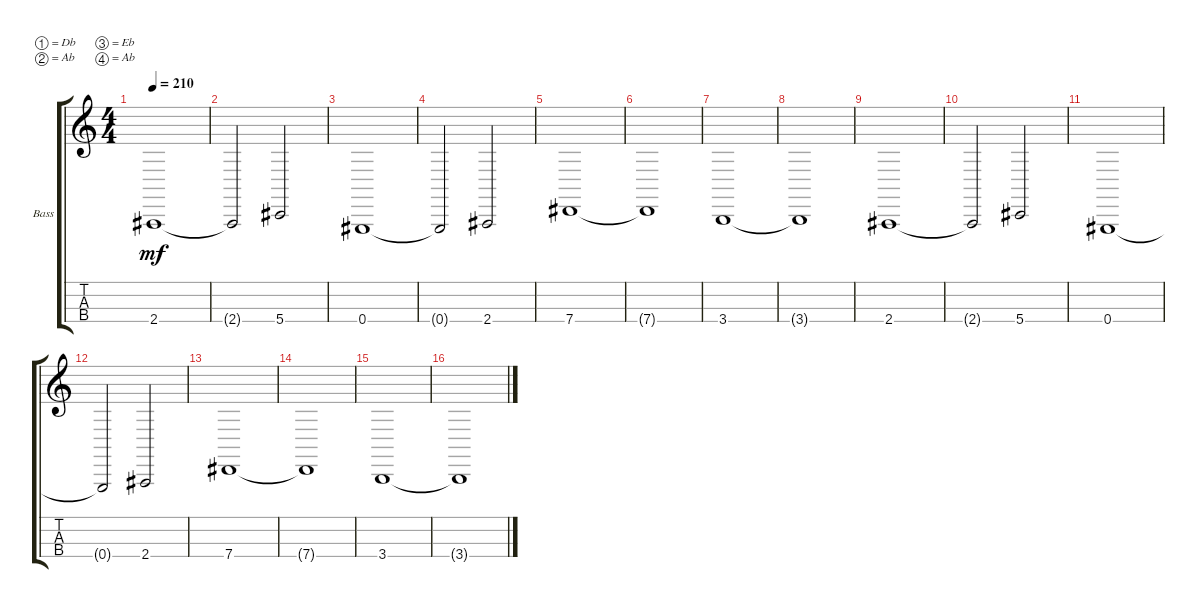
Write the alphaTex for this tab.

\defaultSystemsLayout 4
\bracketExtendMode groupsimilarinstruments
\firstSystemTrackNameOrientation horizontal
\otherSystemsTrackNameOrientation horizontal
\track ("Michael Valentine (Bass)" "Bass") {instrument electricbassfinger}
\staff {score tabs}
\tuning (Db2 Ab1 Eb1 Ab0)
\ts (4 4)
\tempo 210
\clef g2
\ks c
2.4.1{dy mf} |
2.4{t}.2 5.4.2 |
0.4.1 |
0.4{t}.2 2.4.2 |
7.4.1 |
7.4{t}.1 |
3.4.1 |
3.4{t}.1 |
2.4.1 |
2.4{t}.2 5.4.2 |
0.4.1 |
0.4{t}.2 2.4.2 |
7.4.1 |
7.4{t}.1 |
3.4.1 |
3.4{t}.1
